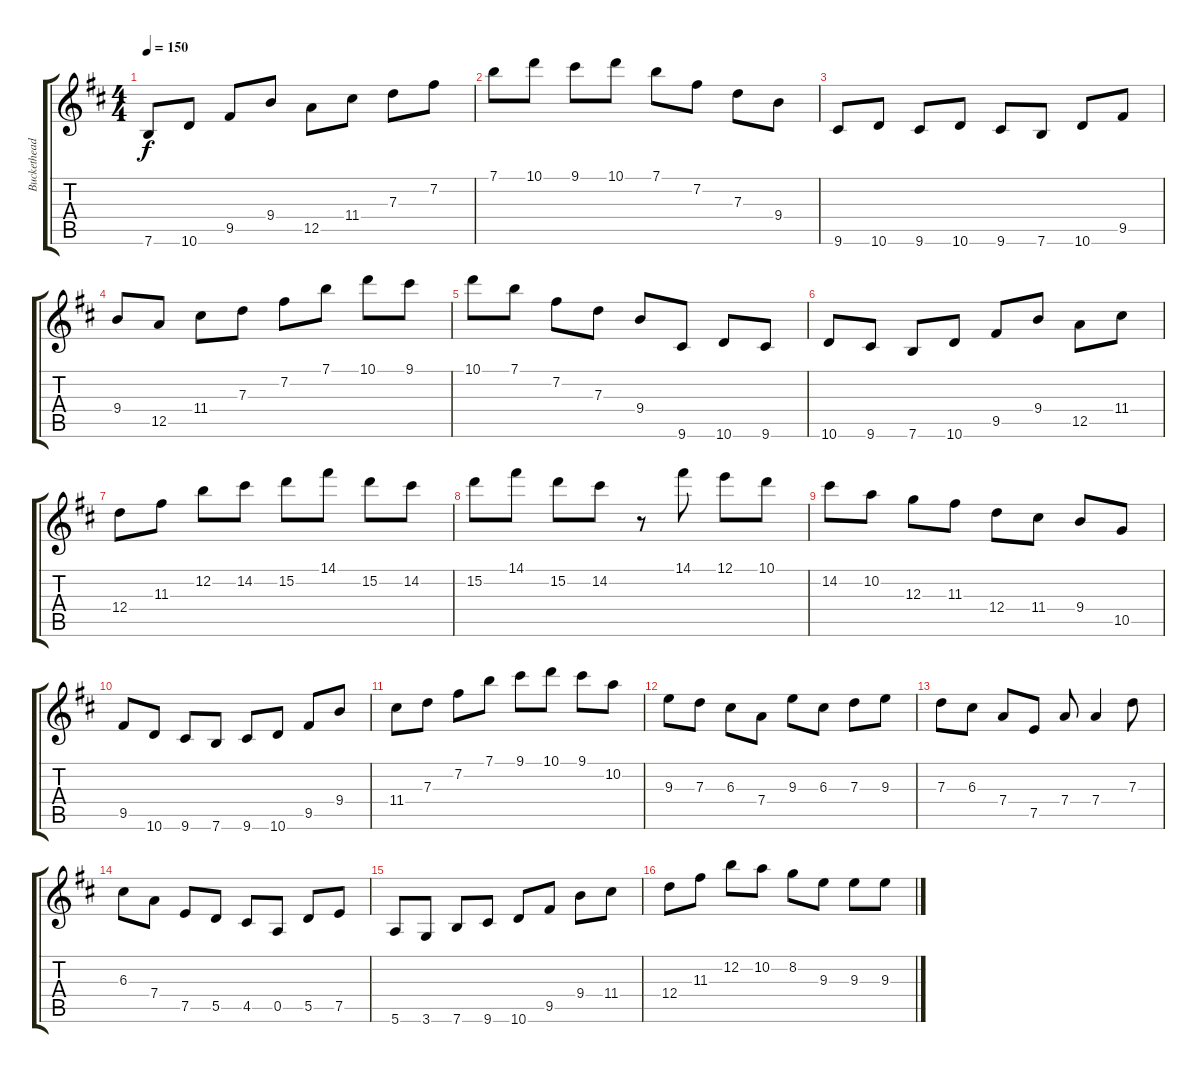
\track ("Buckethead" "Buckethead") {instrument electricguitarmuted}
\staff {score tabs}
\tuning (E4 B3 G3 D3 A2 E2) {hide}
\ts (4 4)
\tempo 150
\clef g2
\ks d
7.6.8{dy f} 10.6.8 9.5.8 9.4.8 12.5.8 11.4.8 7.3.8 7.2.8 |
7.1.8 10.1.8 9.1.8 10.1.8 7.1.8 7.2.8 7.3.8 9.4.8 |
9.6.8 10.6.8 9.6.8 10.6.8 9.6.8 7.6.8 10.6.8 9.5.8 |
9.4.8 12.5.8 11.4.8 7.3.8 7.2.8 7.1.8 10.1.8 9.1.8 |
10.1.8 7.1.8 7.2.8 7.3.8 9.4.8 9.6.8 10.6.8 9.6.8 |
10.6.8 9.6.8 7.6.8 10.6.8 9.5.8 9.4.8 12.5.8 11.4.8 |
12.4.8 11.3.8 12.2.8 14.2.8 15.2.8 14.1.8 15.2.8 14.2.8 |
15.2.8 14.1.8 15.2.8 14.2.8 r.8 14.1.8 12.1.8 10.1.8 |
14.2.8 10.2.8 12.3.8 11.3.8 12.4.8 11.4.8 9.4.8 10.5.8 |
9.5.8 10.6.8 9.6.8 7.6.8 9.6.8 10.6.8 9.5.8 9.4.8 |
11.4.8 7.3.8 7.2.8 7.1.8 9.1.8 10.1.8 9.1.8 10.2.8 |
9.3.8 7.3.8 6.3.8 7.4.8 9.3.8 6.3.8 7.3.8 9.3.8 |
7.3.8 6.3.8 7.4.8 7.5.8 7.4.8 7.4.4 7.3.8 |
6.3.8 7.4.8 7.5.8 5.5.8 4.5.8 0.5.8 5.5.8 7.5.8 |
5.6.8 3.6.8 7.6.8 9.6.8 10.6.8 9.5.8 9.4.8 11.4.8 |
12.4.8 11.3.8 12.2.8 10.2.8 8.2.8 9.3.8 9.3.8 9.3.8
